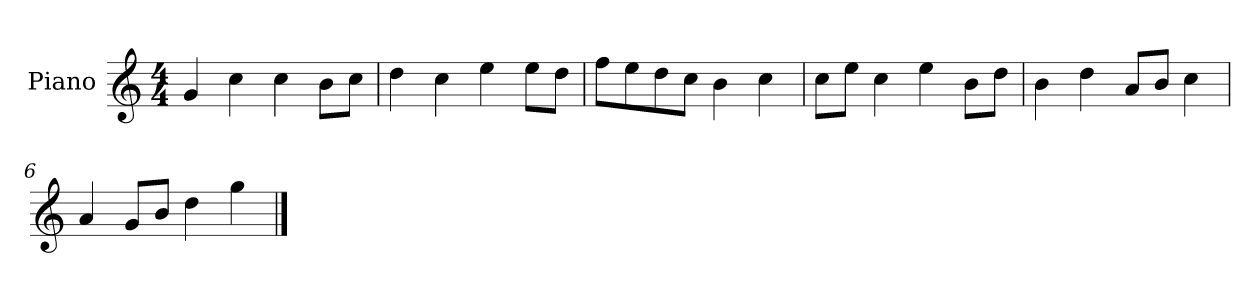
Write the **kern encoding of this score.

**kern
*part1
*staff1
*I"Piano
*I'P-no
*clefG2
*k[]
*M4/4
*MM90
=1
4g/
4cc\
4cc\
8b\L
8cc\J
=2
4dd\
4cc\
4ee\
8ee\L
8dd\J
=3
8ff\L
8ee\
8dd\
8cc\J
4b\
4cc\
=4
8cc\L
8ee\J
4cc\
4ee\
8b\L
8dd\J
=5
4b\
4dd\
8a/L
8b/J
4cc\
=6
4a/
8g/L
8b/J
4dd\
4gg\
==
*-
